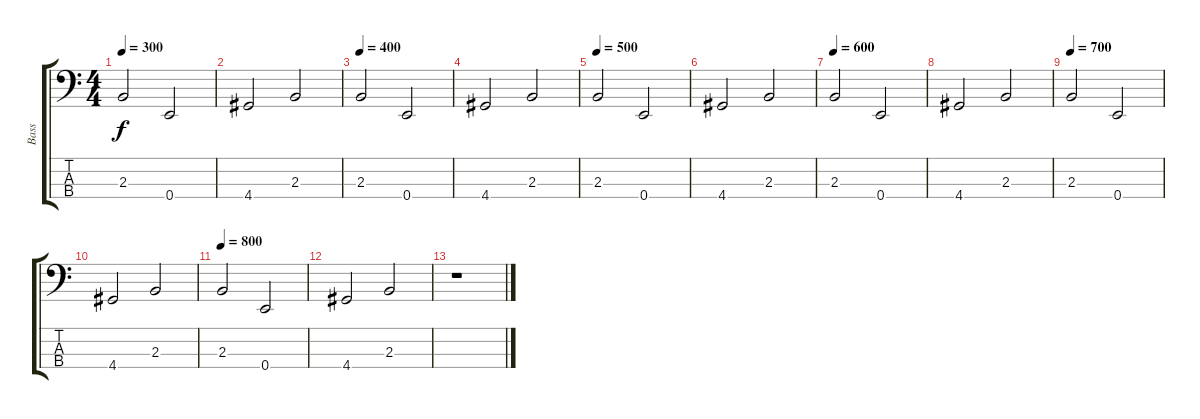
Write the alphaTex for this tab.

\track ("Bass" "Bass") {instrument electricbassfinger}
\staff {score tabs}
\tuning (G2 D2 A1 E1) {hide}
\ts (4 4)
\tempo 300
\clef f4
\ks c
2.3.2{dy f} 0.4.2 |
4.4.2 2.3.2 |
\tempo 400
2.3.2 0.4.2 |
4.4.2 2.3.2 |
\tempo 500
2.3.2 0.4.2 |
4.4.2 2.3.2 |
\tempo 600
2.3.2 0.4.2 |
4.4.2 2.3.2 |
\tempo 700
2.3.2 0.4.2 |
4.4.2 2.3.2 |
\tempo 800
2.3.2 0.4.2 |
4.4.2 2.3.2 |
r.1
